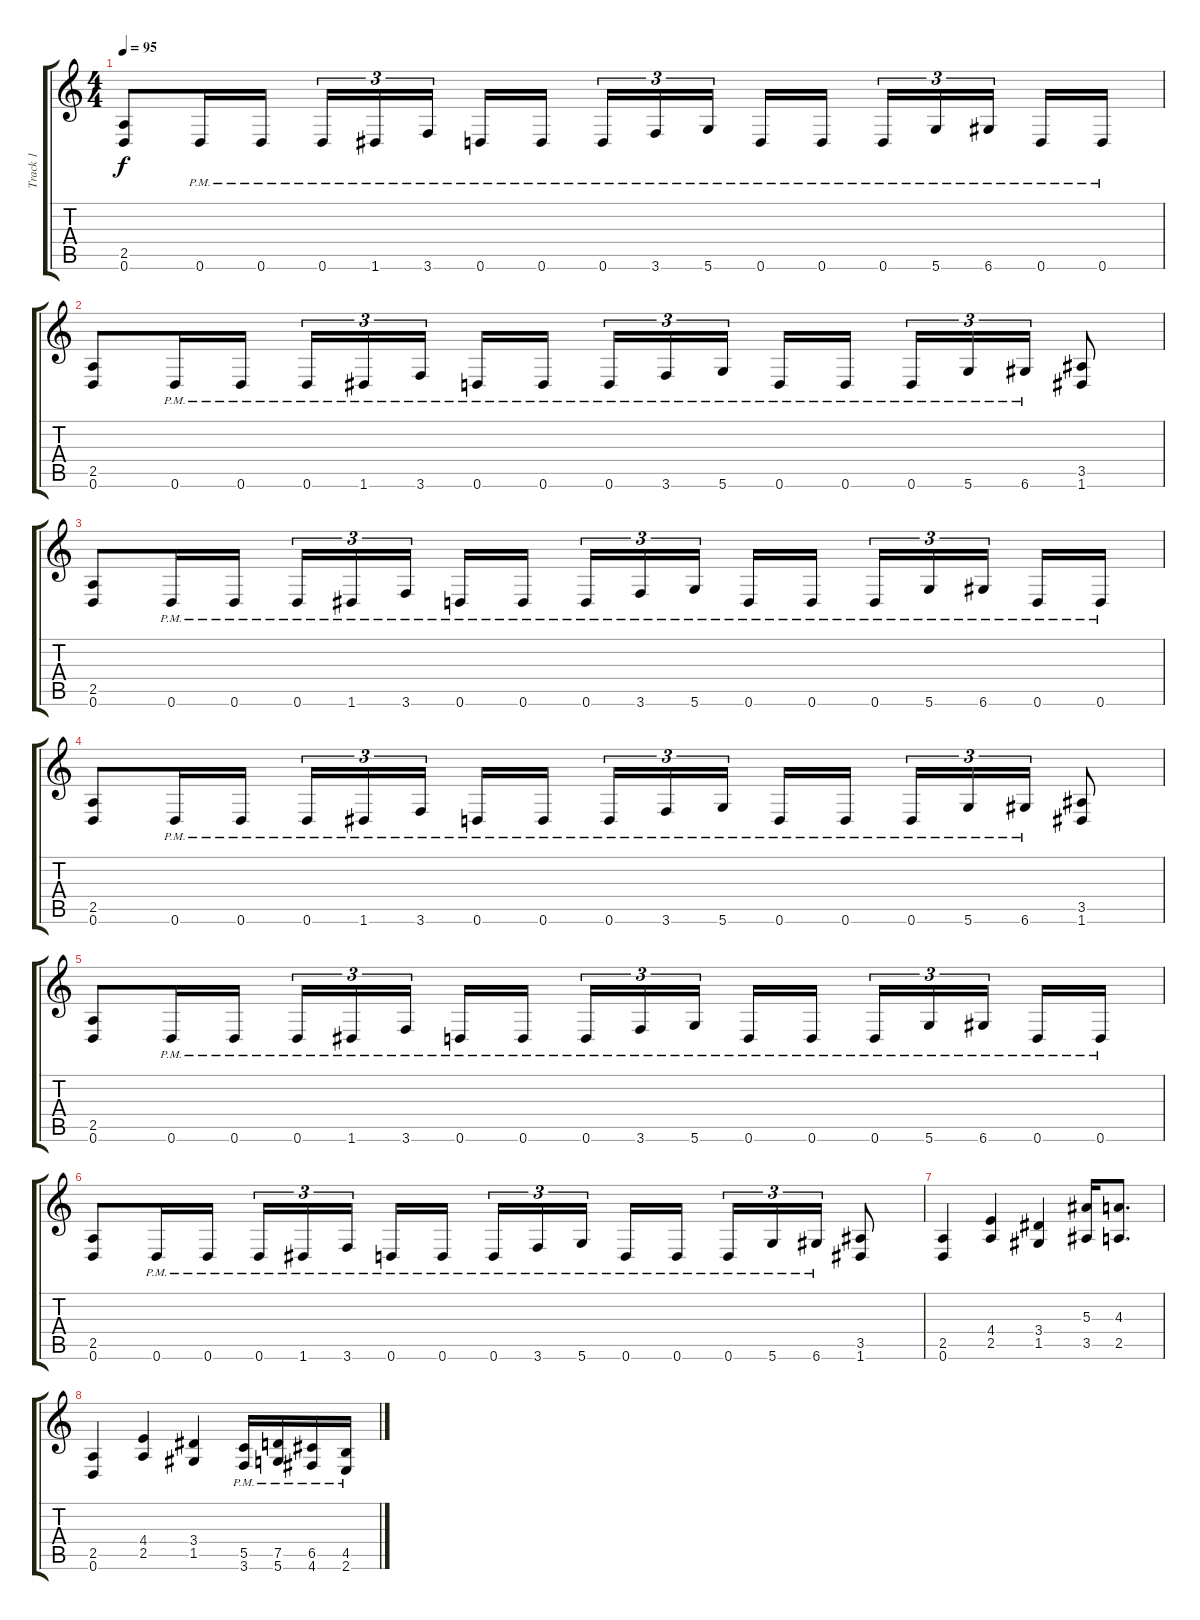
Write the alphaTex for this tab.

\track ("Track 1" "Track 1") {instrument distortionguitar}
\staff {score tabs}
\tuning (D4 A3 F3 C3 G2 D2) {hide}
\ts (4 4)
\tempo 95
\clef g2
\ks c
(2.5 0.6).8{dy f} 0.6{pm}.16 0.6{pm}.16 0.6{pm}.16{tu (3 2)} 1.6{pm}.16{tu (3 2)} 3.6{pm}.16{tu (3 2) beam splitsecondary} 0.6{pm}.16 0.6{pm}.16 0.6{pm}.16{tu (3 2)} 3.6{pm}.16{tu (3 2)} 5.6{pm}.16{tu (3 2) beam splitsecondary} 0.6{pm}.16 0.6{pm}.16 0.6{pm}.16{tu (3 2)} 5.6{pm}.16{tu (3 2)} 6.6{pm}.16{tu (3 2) beam splitsecondary} 0.6{pm}.16 0.6{pm}.16 |
(2.5 0.6).8 0.6{pm}.16 0.6{pm}.16 0.6{pm}.16{tu (3 2)} 1.6{pm}.16{tu (3 2)} 3.6{pm}.16{tu (3 2) beam splitsecondary} 0.6{pm}.16 0.6{pm}.16 0.6{pm}.16{tu (3 2)} 3.6{pm}.16{tu (3 2)} 5.6{pm}.16{tu (3 2) beam splitsecondary} 0.6{pm}.16 0.6{pm}.16 0.6{pm}.16{tu (3 2)} 5.6{pm}.16{tu (3 2)} 6.6{pm}.16{tu (3 2)} (3.5 1.6).8 |
(2.5 0.6).8 0.6{pm}.16 0.6{pm}.16 0.6{pm}.16{tu (3 2)} 1.6{pm}.16{tu (3 2)} 3.6{pm}.16{tu (3 2) beam splitsecondary} 0.6{pm}.16 0.6{pm}.16 0.6{pm}.16{tu (3 2)} 3.6{pm}.16{tu (3 2)} 5.6{pm}.16{tu (3 2) beam splitsecondary} 0.6{pm}.16 0.6{pm}.16 0.6{pm}.16{tu (3 2)} 5.6{pm}.16{tu (3 2)} 6.6{pm}.16{tu (3 2) beam splitsecondary} 0.6{pm}.16 0.6{pm}.16 |
(2.5 0.6).8 0.6{pm}.16 0.6{pm}.16 0.6{pm}.16{tu (3 2)} 1.6{pm}.16{tu (3 2)} 3.6{pm}.16{tu (3 2) beam splitsecondary} 0.6{pm}.16 0.6{pm}.16 0.6{pm}.16{tu (3 2)} 3.6{pm}.16{tu (3 2)} 5.6{pm}.16{tu (3 2) beam splitsecondary} 0.6{pm}.16 0.6{pm}.16 0.6{pm}.16{tu (3 2)} 5.6{pm}.16{tu (3 2)} 6.6{pm}.16{tu (3 2)} (3.5 1.6).8 |
(2.5 0.6).8 0.6{pm}.16 0.6{pm}.16 0.6{pm}.16{tu (3 2)} 1.6{pm}.16{tu (3 2)} 3.6{pm}.16{tu (3 2) beam splitsecondary} 0.6{pm}.16 0.6{pm}.16 0.6{pm}.16{tu (3 2)} 3.6{pm}.16{tu (3 2)} 5.6{pm}.16{tu (3 2) beam splitsecondary} 0.6{pm}.16 0.6{pm}.16 0.6{pm}.16{tu (3 2)} 5.6{pm}.16{tu (3 2)} 6.6{pm}.16{tu (3 2) beam splitsecondary} 0.6{pm}.16 0.6{pm}.16 |
(2.5 0.6).8 0.6{pm}.16 0.6{pm}.16 0.6{pm}.16{tu (3 2)} 1.6{pm}.16{tu (3 2)} 3.6{pm}.16{tu (3 2) beam splitsecondary} 0.6{pm}.16 0.6{pm}.16 0.6{pm}.16{tu (3 2)} 3.6{pm}.16{tu (3 2)} 5.6{pm}.16{tu (3 2) beam splitsecondary} 0.6{pm}.16 0.6{pm}.16 0.6{pm}.16{tu (3 2)} 5.6{pm}.16{tu (3 2)} 6.6{pm}.16{tu (3 2)} (3.5 1.6).8 |
(2.5 0.6).4 (4.4 2.5).4 (3.4 1.5).4 (5.3 3.5).16 (4.3 2.5).8{d} |
(2.5 0.6).4 (4.4 2.5).4 (3.4 1.5).4 (5.5{pm} 3.6{pm}).16 (7.5{pm} 5.6{pm}).16 (6.5{pm} 4.6{pm}).16 (4.5{pm} 2.6{pm}).16
